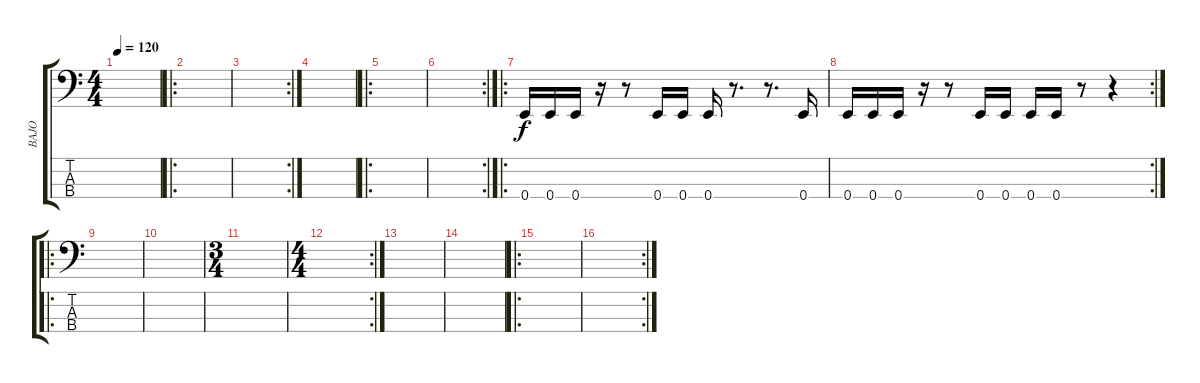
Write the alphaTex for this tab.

\track ("BAJO" "BAJO") {instrument electricbasspick}
\staff {score tabs}
\tuning (G2 D2 A1 E1) {hide}
\ts (4 4)
\tempo 120
\clef f4
\ks c
|
\ro
|
\rc 2
|
|
\ro
|
\rc 2
|
\ro
0.4.16 0.4.16 0.4.16 r.16 r.8 0.4.16 0.4.16 0.4.16 r.8{d} r.8{d} 0.4.16 |
\rc 2
0.4.16 0.4.16 0.4.16 r.16 r.8 0.4.16 0.4.16 0.4.16 0.4.16 r.8 r.4 |
\ro
|
|
\ts (3 4)
|
\rc 2
\ts (4 4)
|
|
|
\ro
|
\rc 2
